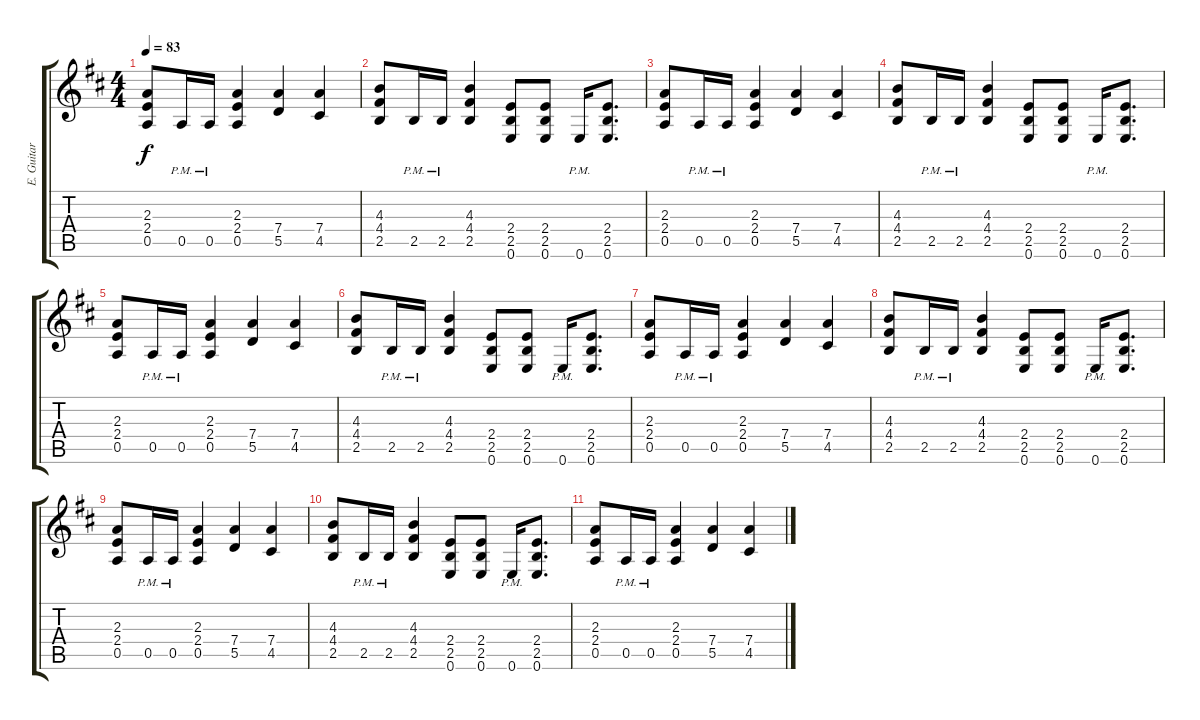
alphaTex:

\track ("E. Guitar I" "E. Guitar ") {instrument overdrivenguitar}
\staff {score tabs}
\tuning (E4 B3 G3 D3 A2 E2) {hide}
\ts (4 4)
\tempo 83
\clef g2
\ks d
(2.3 2.4 0.5).8{dy f} 0.5{pm}.16 0.5{pm}.16 (2.3 2.4 0.5).4 (7.4 5.5).4 (7.4 4.5).4 |
(4.3 4.4 2.5).8 2.5{pm}.16 2.5{pm}.16 (4.3 4.4 2.5).4 (2.4 2.5 0.6).8 (2.4 2.5 0.6).8 0.6{pm}.16 (2.4 2.5 0.6).8{d} |
(2.3 2.4 0.5).8 0.5{pm}.16 0.5{pm}.16 (2.3 2.4 0.5).4 (7.4 5.5).4 (7.4 4.5).4 |
(4.3 4.4 2.5).8 2.5{pm}.16 2.5{pm}.16 (4.3 4.4 2.5).4 (2.4 2.5 0.6).8 (2.4 2.5 0.6).8 0.6{pm}.16 (2.4 2.5 0.6).8{d} |
(2.3 2.4 0.5).8 0.5{pm}.16 0.5{pm}.16 (2.3 2.4 0.5).4 (7.4 5.5).4 (7.4 4.5).4 |
(4.3 4.4 2.5).8 2.5{pm}.16 2.5{pm}.16 (4.3 4.4 2.5).4 (2.4 2.5 0.6).8 (2.4 2.5 0.6).8 0.6{pm}.16 (2.4 2.5 0.6).8{d} |
(2.3 2.4 0.5).8 0.5{pm}.16 0.5{pm}.16 (2.3 2.4 0.5).4 (7.4 5.5).4 (7.4 4.5).4 |
(4.3 4.4 2.5).8 2.5{pm}.16 2.5{pm}.16 (4.3 4.4 2.5).4 (2.4 2.5 0.6).8 (2.4 2.5 0.6).8 0.6{pm}.16 (2.4 2.5 0.6).8{d} |
(2.3 2.4 0.5).8 0.5{pm}.16 0.5{pm}.16 (2.3 2.4 0.5).4 (7.4 5.5).4 (7.4 4.5).4 |
(4.3 4.4 2.5).8 2.5{pm}.16 2.5{pm}.16 (4.3 4.4 2.5).4 (2.4 2.5 0.6).8 (2.4 2.5 0.6).8 0.6{pm}.16 (2.4 2.5 0.6).8{d} |
(2.3 2.4 0.5).8 0.5{pm}.16 0.5{pm}.16 (2.3 2.4 0.5).4 (7.4 5.5).4 (7.4 4.5).4
